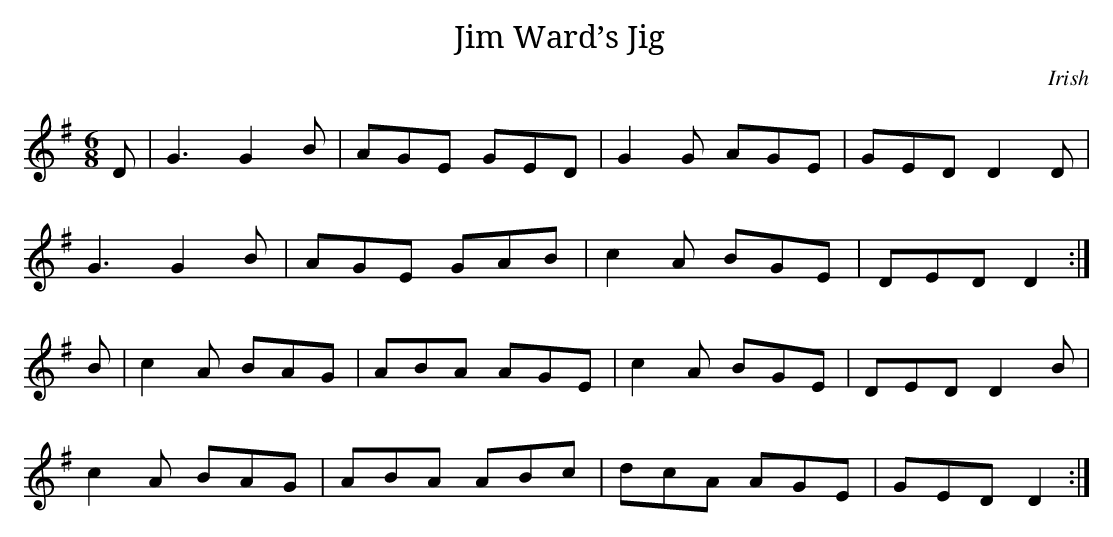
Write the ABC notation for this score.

X:1
T:Jim Ward’s Jig
M:6/8
K:G
D | G3 G2 B | AGE GED | G2 G AGE | GED D2 D |
G3 G2 B | AGE GAB | c2 A BGE | DED D2 :|
B | c2 A BAG | ABA AGE | c2 A BGE | DED D2 B |
c2 A BAG | ABA ABc | dcA AGE | GED D2 :|
